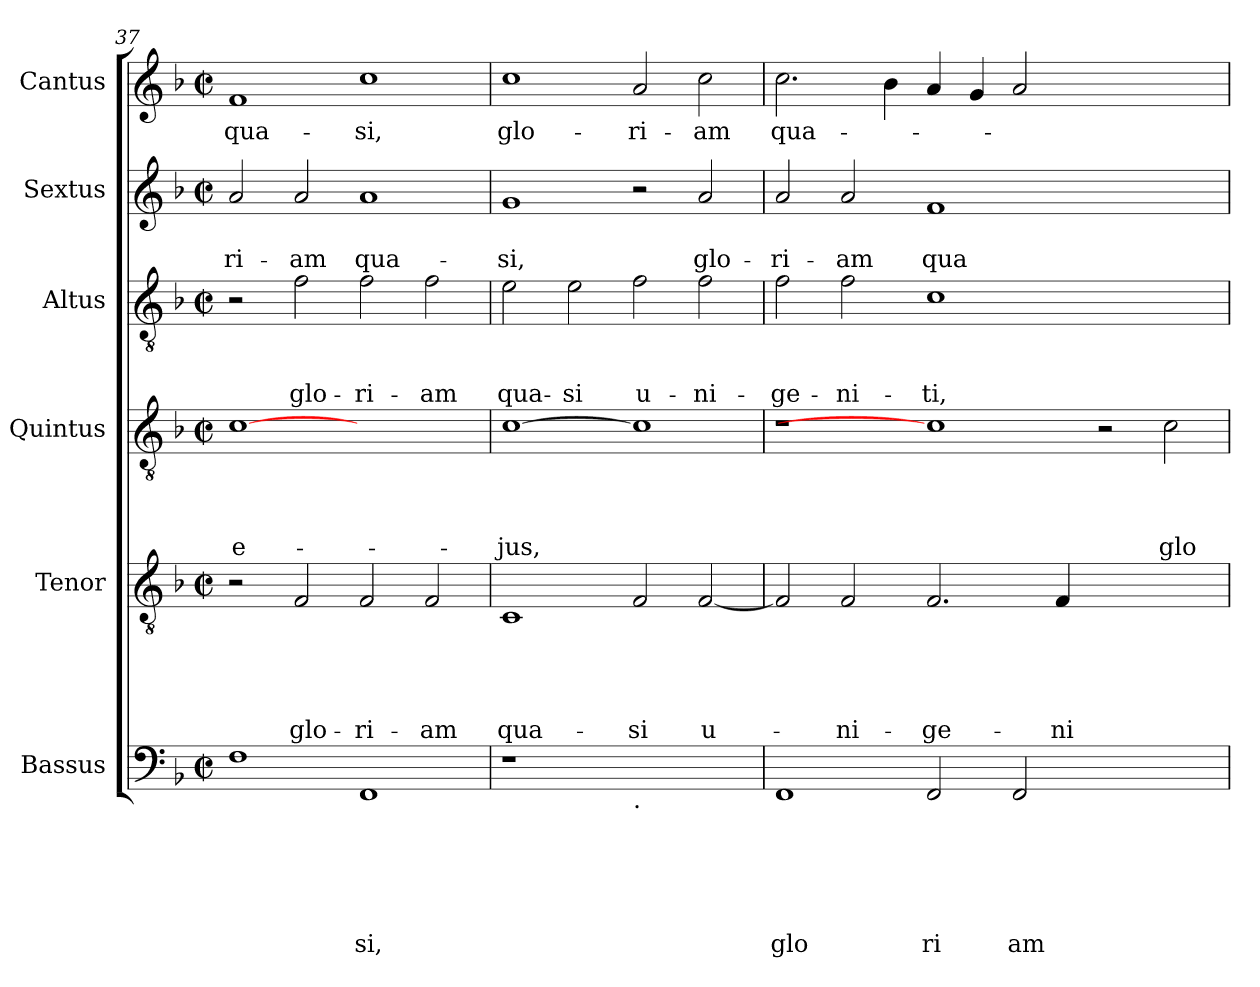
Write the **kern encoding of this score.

**kern	**text	**text	**text	**text	**text	**text	**kern	**text	**text	**text	**text	**text	**kern	**text	**text	**text	**text	**kern	**text	**text	**text	**kern	**text	**text	**kern	**text
*part6	*part6	*part6	*part6	*part6	*part6	*part6	*part5	*part5	*part5	*part5	*part5	*part5	*part4	*part4	*part4	*part4	*part4	*part3	*part3	*part3	*part3	*part2	*part2	*part2	*part1	*part1
*staff6	*staff6	*staff6	*staff6	*staff6	*staff6	*staff6	*staff5	*staff5	*staff5	*staff5	*staff5	*staff5	*staff4	*staff4	*staff4	*staff4	*staff4	*staff3	*staff3	*staff3	*staff3	*staff2	*staff2	*staff2	*staff1	*staff1
*I"Bassus	*	*	*	*	*	*	*I"Tenor	*	*	*	*	*	*I"Quintus	*	*	*	*	*I"Altus	*	*	*	*I"Sextus	*	*	*I"Cantus	*
*clefF4	*	*	*	*	*	*	*clefGv2	*	*	*	*	*	*clefGv2	*	*	*	*	*clefGv2	*	*	*	*clefG2	*	*	*clefG2	*
*k[b-]	*	*	*	*	*	*	*k[b-]	*	*	*	*	*	*k[b-]	*	*	*	*	*k[b-]	*	*	*	*k[b-]	*	*	*k[b-]	*
*F:	*	*	*	*	*	*	*F:	*	*	*	*	*	*F:	*	*	*	*	*F:	*	*	*	*F:	*	*	*F:	*
*M2/2	*	*	*	*	*	*	*M2/2	*	*	*	*	*	*M2/2	*	*	*	*	*M2/2	*	*	*	*M2/2	*	*	*M2/2	*
*met(c|)	*	*	*	*	*	*	*met(c|)	*	*	*	*	*	*met(c|)	*	*	*	*	*met(c|)	*	*	*	*met(c|)	*	*	*met(c|)	*
=37	=37	=37	=37	=37	=37	=37	=37	=37	=37	=37	=37	=37	=37	=37	=37	=37	=37	=37	=37	=37	=37	=37	=37	=37	=37	=37
!	!	!	!	!	!	!	!	!	!	!	!	!	!	!	!	!	!LO:LY:b	!	!	!	!	!	!	!LO:LY:b	!	!LO:LY:b
1F	.	.	.	.	.	.	2r	.	.	.	.	.	[1c	.	.	.	e-	2r	.	.	.	2a/	.	-ri-	1f	qua-
!	!	!	!	!	!	!	!	!	!	!	!	!LO:LY:b	!	!	!	!	!	!	!	!	!LO:LY:b	!	!	!LO:LY:b	!	!
.	.	.	.	.	.	.	2F/	.	.	.	.	glo-	.	.	.	.	.	2f\	.	.	glo-	2a/	.	-am	.	.
!	!	!	!	!	!	!LO:LY:b	!	!	!	!	!	!LO:LY:b	!	!	!	!	!	!	!	!	!LO:LY:b	!	!	!LO:LY:b	!	!LO:LY:b
1FF	.	.	.	.	.	si,	2F/	.	.	.	.	-ri-	1ryy	.	.	.	.	2f\	.	.	-ri-	1a	.	qua-	1cc	-si,
!	!	!	!	!	!	!	!	!	!	!	!	!LO:LY:b	!	!	!	!	!	!	!	!	!LO:LY:b	!	!	!	!	!
.	.	.	.	.	.	.	2F/	.	.	.	.	-am	.	.	.	.	.	2f\	.	.	-am	.	.	.	.	.
=38	=38	=38	=38	=38	=38	=38	=38	=38	=38	=38	=38	=38	=38	=38	=38	=38	=38	=38	=38	=38	=38	=38	=38	=38	=38	=38
!	!	!	!	!	!	!	!	!	!	!	!	!LO:LY:b	!	!	!	!	!LO:LY:b	!	!	!	!LO:LY:b	!	!	!LO:LY:b	!	!LO:LY:b
1r	.	.	.	.	.	.	1C	.	.	.	.	qua-	[1c	.	.	.	-jus,	2e\	.	.	qua-	1g	.	-si,	1cc	glo-
!	!	!	!	!	!	!	!	!	!	!	!	!	!	!	!	!	!	!	!	!	!LO:LY:b	!	!	!	!	!
.	.	.	.	.	.	.	.	.	.	.	.	.	.	.	.	.	.	2e\	.	.	-si	.	.	.	.	.
!LO:TX:b:t=.	!	!	!	!	!	!	!	!	!	!	!	!	!	!	!	!	!	!	!	!	!	!	!	!	!	!
!	!	!	!	!	!	!	!	!	!	!	!	!LO:LY:b	!	!	!	!	!	!	!	!	!LO:LY:b	!	!	!	!	!LO:LY:b
1ryy	.	.	.	.	.	.	2F/	.	.	.	.	-si	1c]	.	.	.	.	2f\	.	.	u-	2r	.	.	2a/	-ri-
!	!	!	!	!	!	!	!	!	!	!	!	!LO:LY:b	!	!	!	!	!	!	!	!	!LO:LY:b	!	!	!LO:LY:b	!	!LO:LY:b
.	.	.	.	.	.	.	[<2F/	.	.	.	.	u-	.	.	.	.	.	2f\	.	.	-ni-	2a/	.	glo-	2cc\	-am
=39	=39	=39	=39	=39	=39	=39	=39	=39	=39	=39	=39	=39	=39	=39	=39	=39	=39	=39	=39	=39	=39	=39	=39	=39	=39	=39
!	!	!	!	!	!	!LO:LY:b	!	!	!	!	!	!	!	!	!	!	!	!	!	!	!LO:LY:b	!	!	!LO:LY:b	!	!LO:LY:b
1FF	.	.	.	.	.	glo	2F/]	.	.	.	.	.	1r	.	.	.	.	2f\	.	.	-ge-	2a/	.	-ri-	2.cc\	qua-
!	!	!	!	!	!	!	!	!	!	!	!	!LO:LY:b	!	!	!	!	!	!	!	!	!LO:LY:b	!	!	!LO:LY:b	!	!
.	.	.	.	.	.	.	2F/	.	.	.	.	-ni-	.	.	.	.	.	2f\	.	.	-ni-	2a/	.	-am	.	.
.	.	.	.	.	.	.	.	.	.	.	.	.	.	.	.	.	.	.	.	.	.	.	.	.	4b-\	.
!	!	!	!	!	!	!LO:LY:b	!	!	!	!	!	!LO:LY:b	!	!	!	!	!	!	!	!	!LO:LY:b	!	!	!LO:LY:b	!	!
2FF/	.	.	.	.	.	ri	2.F/	.	.	.	.	-ge-	1c]	.	.	.	.	1c	.	.	-ti,	1f	.	qua-	4a/	.
.	.	.	.	.	.	.	.	.	.	.	.	.	.	.	.	.	.	.	.	.	.	.	.	.	4g/	.
!	!	!	!	!	!	!LO:LY:b	!	!	!	!	!	!	!	!	!	!	!	!	!	!	!	!	!	!	!	!
2FF/	.	.	.	.	.	am	.	.	.	.	.	.	.	.	.	.	.	.	.	.	.	.	.	.	2a/	.
!	!	!	!	!	!	!	!	!	!	!	!	!LO:LY:b	!	!	!	!	!	!	!	!	!	!	!	!	!	!
.	.	.	.	.	.	.	4F/	.	.	.	.	-ni-	.	.	.	.	.	.	.	.	.	.	.	.	.	.
1ryy	.	.	.	.	.	.	1ryy	.	.	.	.	.	2r	.	.	.	.	1ryy	.	.	.	1ryy	.	.	1ryy	.
!	!	!	!	!	!	!	!	!	!	!	!	!	!	!	!	!	!LO:LY:b	!	!	!	!	!	!	!	!	!
.	.	.	.	.	.	.	.	.	.	.	.	.	2c\	.	.	.	glo-	.	.	.	.	.	.	.	.	.
=	=	=	=	=	=	=	=	=	=	=	=	=	=	=	=	=	=	=	=	=	=	=	=	=	=	=
*-	*-	*-	*-	*-	*-	*-	*-	*-	*-	*-	*-	*-	*-	*-	*-	*-	*-	*-	*-	*-	*-	*-	*-	*-	*-	*-
